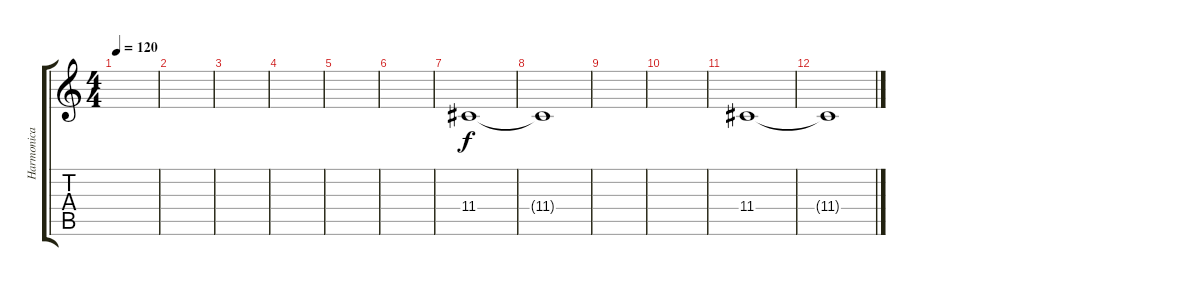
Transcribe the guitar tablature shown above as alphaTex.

\track ("Harmonica" "Harmonica") {instrument piccolo}
\staff {score tabs}
\tuning (E4 B3 G3 D3 A2 E2) {hide}
\ts (4 4)
\tempo 120
\clef g2
\ks c
|
|
|
|
|
|
11.4.1 |
11.4{t}.1 |
|
|
11.4.1 |
11.4{t}.1
